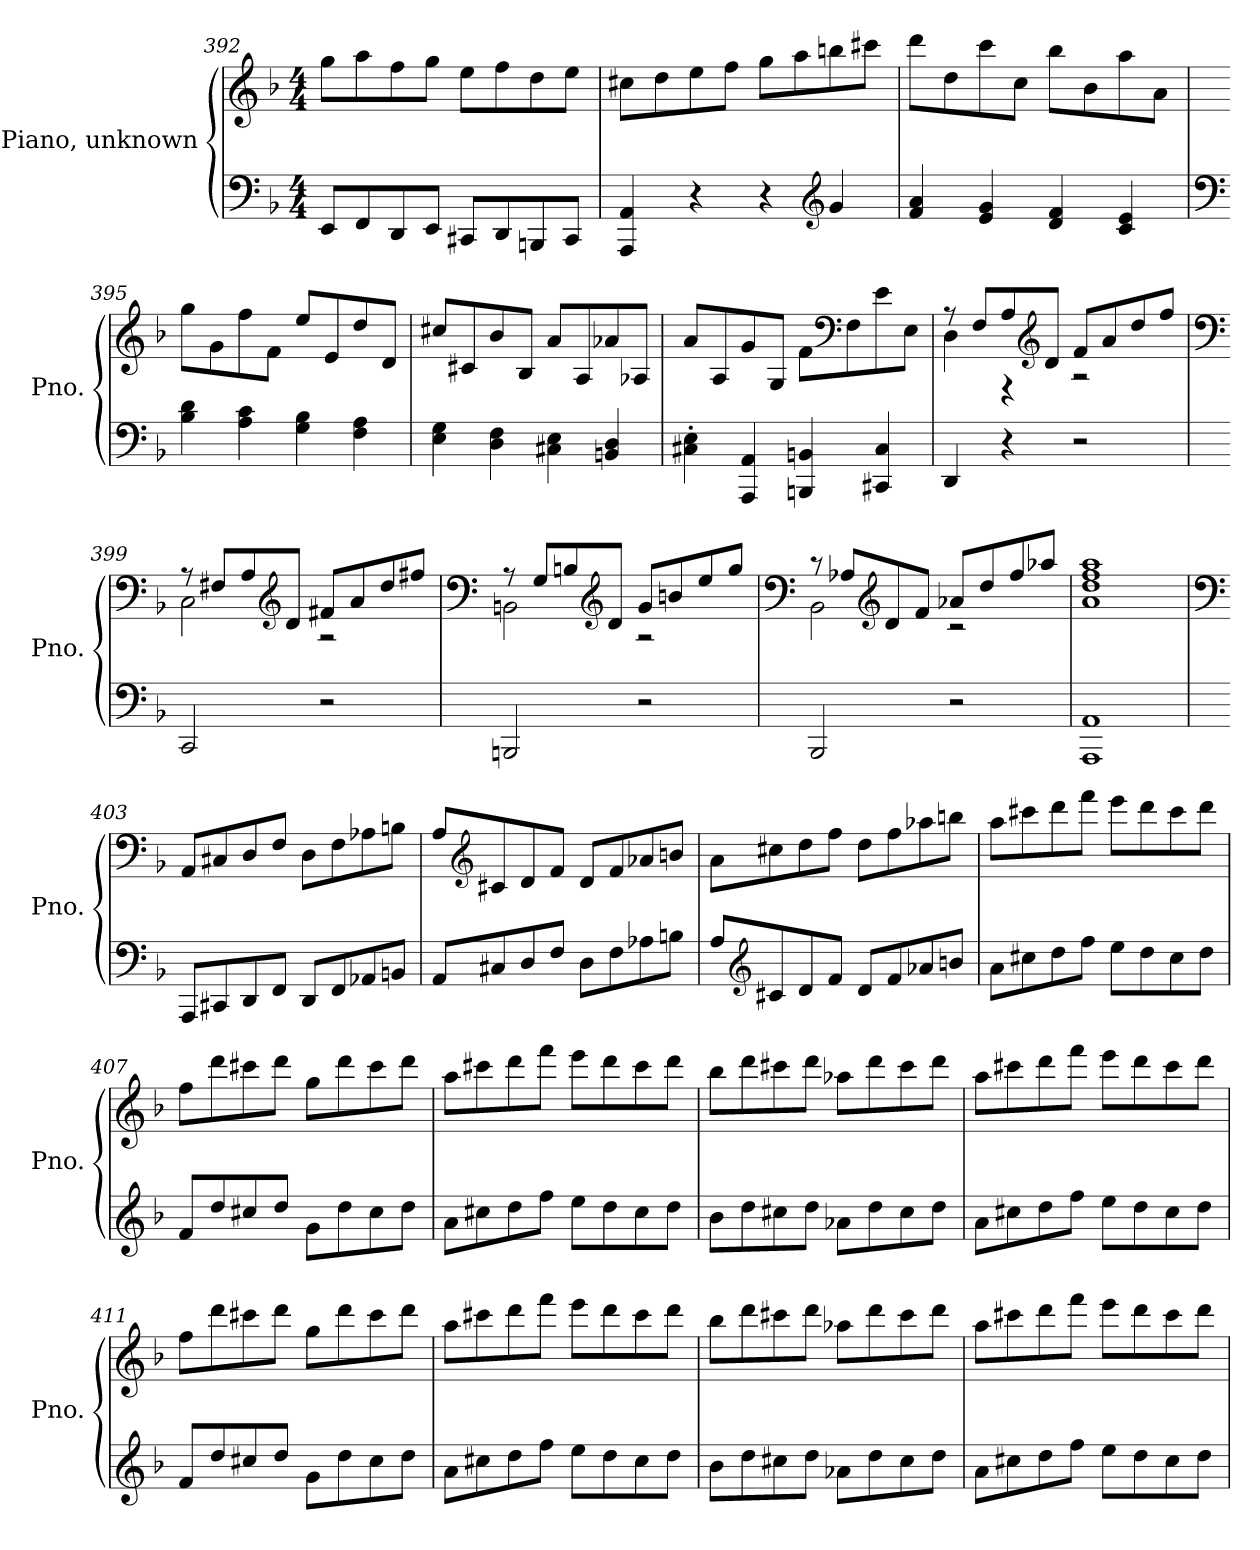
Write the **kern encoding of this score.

**kern	**kern
*part1	*part1
*staff2	*staff1
*I"Piano, unknown	*
*I'Pno.	*
!!LO:LB:g=z
*clefF4	*clefG2
*k[b-]	*k[b-]
*M4/4	*M4/4
=392	=392
8EE/L	8gg\L
8FF/	8aa\
8DD/	8ff\
8EE/J	8gg\J
8CC#X/L	8ee\L
8DD/	8ff\
8BBBn/	8dd\
8CC#/J	8ee\J
=393	=393
4AAA/ 4AA/	8cc#X\L
.	8dd\
4r	8ee\
.	8ff\J
4r	8gg\L
.	8aa\
*clefG2	*
4g/	8bbn\
.	8ccc#X\J
=394	=394
4f/ 4a/	8ddd\L
.	8dd\
4e/ 4g/	8ccc\
.	8cc\J
4d/ 4f/	8bb-\L
.	8b-\
4c/ 4e/	8aa\
.	8a\J
=395	=395
*clefF4	*
4B-\ 4d\	8gg\L
.	8g\
4A\ 4c\	8ff\
.	8f\J
4G\ 4B-\	8ee/L
.	8e/
4F\ 4A\	8dd/
.	8d/J
!!LO:LB:g=z
=396	=396
4E\ 4G\	8cc#X/L
.	8c#X/
4D\ 4F\	8b-/
.	8B-/J
4C#X\ 4E\	8a/L
.	8A/
4BBn/ 4D/	8a-X/
.	8A-X/J
=397	=397
4C#X\' 4E\'	8a/L
.	8A/
4AAA/ 4AA/	8g/
.	8G/J
4BBBn/ 4BBn/	8f\L
*	*clefF4
.	8F\
4CC#X/ 4C#/	8e\
.	8E\J
=398	=398
*	*^
4DD/	8r	4D\
.	8F/L	.
4r	8A/	4r
*	*clefG2	*
.	8d/J	.
2r	8f/L	2r
.	8a/	.
.	8dd/	.
.	8ff/J	.
!!LO:PB:g=z	!!
=399	=399	=399
*	*clefF4	*
2CC/	8r	2C\
.	8F#X/L	.
.	8A/	.
*	*clefG2	*
.	8d/J	.
2r	8f#X/L	2r
.	8a/	.
.	8dd/	.
.	8ff#X/J	.
=400	=400	=400
*	*clefF4	*
2BBBn/	8r	2BBn\
.	8G/L	.
.	8Bn/	.
*	*clefG2	*
.	8d/J	.
2r	8g/L	2r
.	8bn/	.
.	8ee/	.
.	8gg/J	.
=401	=401	=401
*	*clefF4	*
2BBB-/	8r	2BB-\
.	8A-X/L	.
*	*clefG2	*
.	8d/	.
.	8f/J	.
2r	8a-X/L	2r
.	8dd/	.
.	8ff/	.
.	8aa-X/J	.
*	*v	*v
=402	=402
1AAA 1AA	1a 1dd 1ff 1aa
!!LO:LB:g=z
=403	=403
*	*clefF4
8AAA/L	8AA/L
8CC#X/	8C#X/
8DD/	8D/
8FF/J	8F/J
8DD/L	8D\L
8FF/	8F\
8AA-X/	8A-X\
8BBn/J	8Bn\J
=404	=404
8AA/L	8A/L
*	*clefG2
8C#X/	8c#X/
8D/	8d/
8F/J	8f/J
8D\L	8d/L
8F\	8f/
8A-X\	8a-X/
8Bn\J	8bn/J
=405	=405
8A/L	8a\L
*clefG2	*
8c#X/	8cc#X\
8d/	8dd\
8f/J	8ff\J
8d/L	8dd\L
8f/	8ff\
8a-X/	8aa-X\
8bn/J	8bbn\J
!!LO:LB:g=z
=406	=406
8a\L	8aa\L
8cc#X\	8ccc#X\
8dd\	8ddd\
8ff\J	8fff\J
8ee\L	8eee\L
8dd\	8ddd\
8cc#\	8ccc#\
8dd\J	8ddd\J
=407	=407
8f/L	8ff\L
8dd/	8ddd\
8cc#X/	8ccc#X\
8dd/J	8ddd\J
8g\L	8gg\L
8dd\	8ddd\
8cc#\	8ccc#\
8dd\J	8ddd\J
=408	=408
8a\L	8aa\L
8cc#X\	8ccc#X\
8dd\	8ddd\
8ff\J	8fff\J
8ee\L	8eee\L
8dd\	8ddd\
8cc#\	8ccc#\
8dd\J	8ddd\J
!!LO:LB:g=z
=409	=409
8b-\L	8bb-\L
8dd\	8ddd\
8cc#X\	8ccc#X\
8dd\J	8ddd\J
8a-X\L	8aa-X\L
8dd\	8ddd\
8cc#\	8ccc#\
8dd\J	8ddd\J
=410	=410
8a\L	8aa\L
8cc#X\	8ccc#X\
8dd\	8ddd\
8ff\J	8fff\J
8ee\L	8eee\L
8dd\	8ddd\
8cc#\	8ccc#\
8dd\J	8ddd\J
=411	=411
8f/L	8ff\L
8dd/	8ddd\
8cc#X/	8ccc#X\
8dd/J	8ddd\J
8g\L	8gg\L
8dd\	8ddd\
8cc#\	8ccc#\
8dd\J	8ddd\J
!!LO:LB:g=z
=412	=412
8a\L	8aa\L
8cc#X\	8ccc#X\
8dd\	8ddd\
8ff\J	8fff\J
8ee\L	8eee\L
8dd\	8ddd\
8cc#\	8ccc#\
8dd\J	8ddd\J
=413	=413
8b-\L	8bb-\L
8dd\	8ddd\
8cc#X\	8ccc#X\
8dd\J	8ddd\J
8a-X\L	8aa-X\L
8dd\	8ddd\
8cc#\	8ccc#\
8dd\J	8ddd\J
=414	=414
8a\L	8aa\L
8cc#X\	8ccc#X\
8dd\	8ddd\
8ff\J	8fff\J
8ee\L	8eee\L
8dd\	8ddd\
8cc#\	8ccc#\
8dd\J	8ddd\J
=	=
*-	*-
